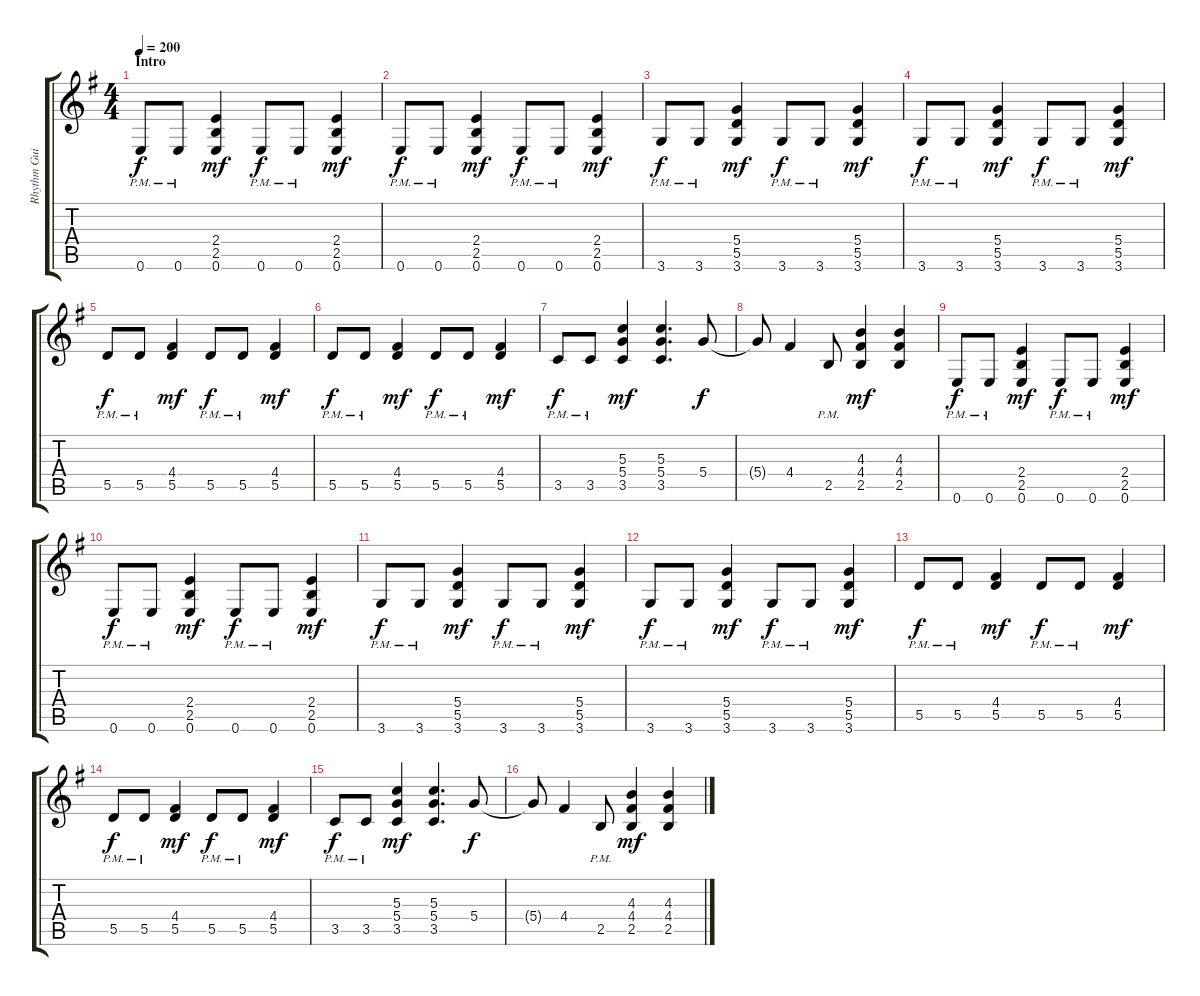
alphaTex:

\track ("Rhythm Guitar 2" "Rhythm Gui") {instrument distortionguitar}
\staff {score tabs}
\tuning (E4 B3 G3 D3 A2 E2) {hide}
\ts (4 4)
\section ("" "Intro")
\tempo 200
\clef g2
\ks g
0.6{pm}.8{dy f instrument distortionguitar} 0.6{pm}.8 (2.4 2.5 0.6).4{dy mf} 0.6{pm}.8{dy f} 0.6{pm}.8 (2.4 2.5 0.6).4{dy mf} |
0.6{pm}.8{dy f} 0.6{pm}.8 (2.4 2.5 0.6).4{dy mf} 0.6{pm}.8{dy f} 0.6{pm}.8 (2.4 2.5 0.6).4{dy mf} |
3.6{pm}.8{dy f} 3.6{pm}.8 (5.4 5.5 3.6).4{dy mf} 3.6{pm}.8{dy f} 3.6{pm}.8 (5.4 5.5 3.6).4{dy mf} |
3.6{pm}.8{dy f} 3.6{pm}.8 (5.4 5.5 3.6).4{dy mf} 3.6{pm}.8{dy f} 3.6{pm}.8 (5.4 5.5 3.6).4{dy mf} |
5.5{pm}.8{dy f} 5.5{pm}.8 (4.4 5.5).4{dy mf} 5.5{pm}.8{dy f} 5.5{pm}.8 (4.4 5.5).4{dy mf} |
5.5{pm}.8{dy f} 5.5{pm}.8 (4.4 5.5).4{dy mf} 5.5{pm}.8{dy f} 5.5{pm}.8 (4.4 5.5).4{dy mf} |
3.5{pm}.8{dy f} 3.5{pm}.8 (5.3 5.4 3.5).4{dy mf} (5.3 5.4 3.5).4{d} 5.4.8{dy f} |
5.4{t}.8 4.4.4 2.5{pm}.8 (4.3 4.4 2.5).4{dy mf} (4.3 4.4 2.5).4 |
0.6{pm}.8{dy f} 0.6{pm}.8 (2.4 2.5 0.6).4{dy mf} 0.6{pm}.8{dy f} 0.6{pm}.8 (2.4 2.5 0.6).4{dy mf} |
0.6{pm}.8{dy f} 0.6{pm}.8 (2.4 2.5 0.6).4{dy mf} 0.6{pm}.8{dy f} 0.6{pm}.8 (2.4 2.5 0.6).4{dy mf} |
3.6{pm}.8{dy f} 3.6{pm}.8 (5.4 5.5 3.6).4{dy mf} 3.6{pm}.8{dy f} 3.6{pm}.8 (5.4 5.5 3.6).4{dy mf} |
3.6{pm}.8{dy f} 3.6{pm}.8 (5.4 5.5 3.6).4{dy mf} 3.6{pm}.8{dy f} 3.6{pm}.8 (5.4 5.5 3.6).4{dy mf} |
5.5{pm}.8{dy f} 5.5{pm}.8 (4.4 5.5).4{dy mf} 5.5{pm}.8{dy f} 5.5{pm}.8 (4.4 5.5).4{dy mf} |
5.5{pm}.8{dy f} 5.5{pm}.8 (4.4 5.5).4{dy mf} 5.5{pm}.8{dy f} 5.5{pm}.8 (4.4 5.5).4{dy mf} |
3.5{pm}.8{dy f} 3.5{pm}.8 (5.3 5.4 3.5).4{dy mf} (5.3 5.4 3.5).4{d} 5.4.8{dy f} |
5.4{t}.8 4.4.4 2.5{pm}.8 (4.3 4.4 2.5).4{dy mf} (4.3 4.4 2.5).4
